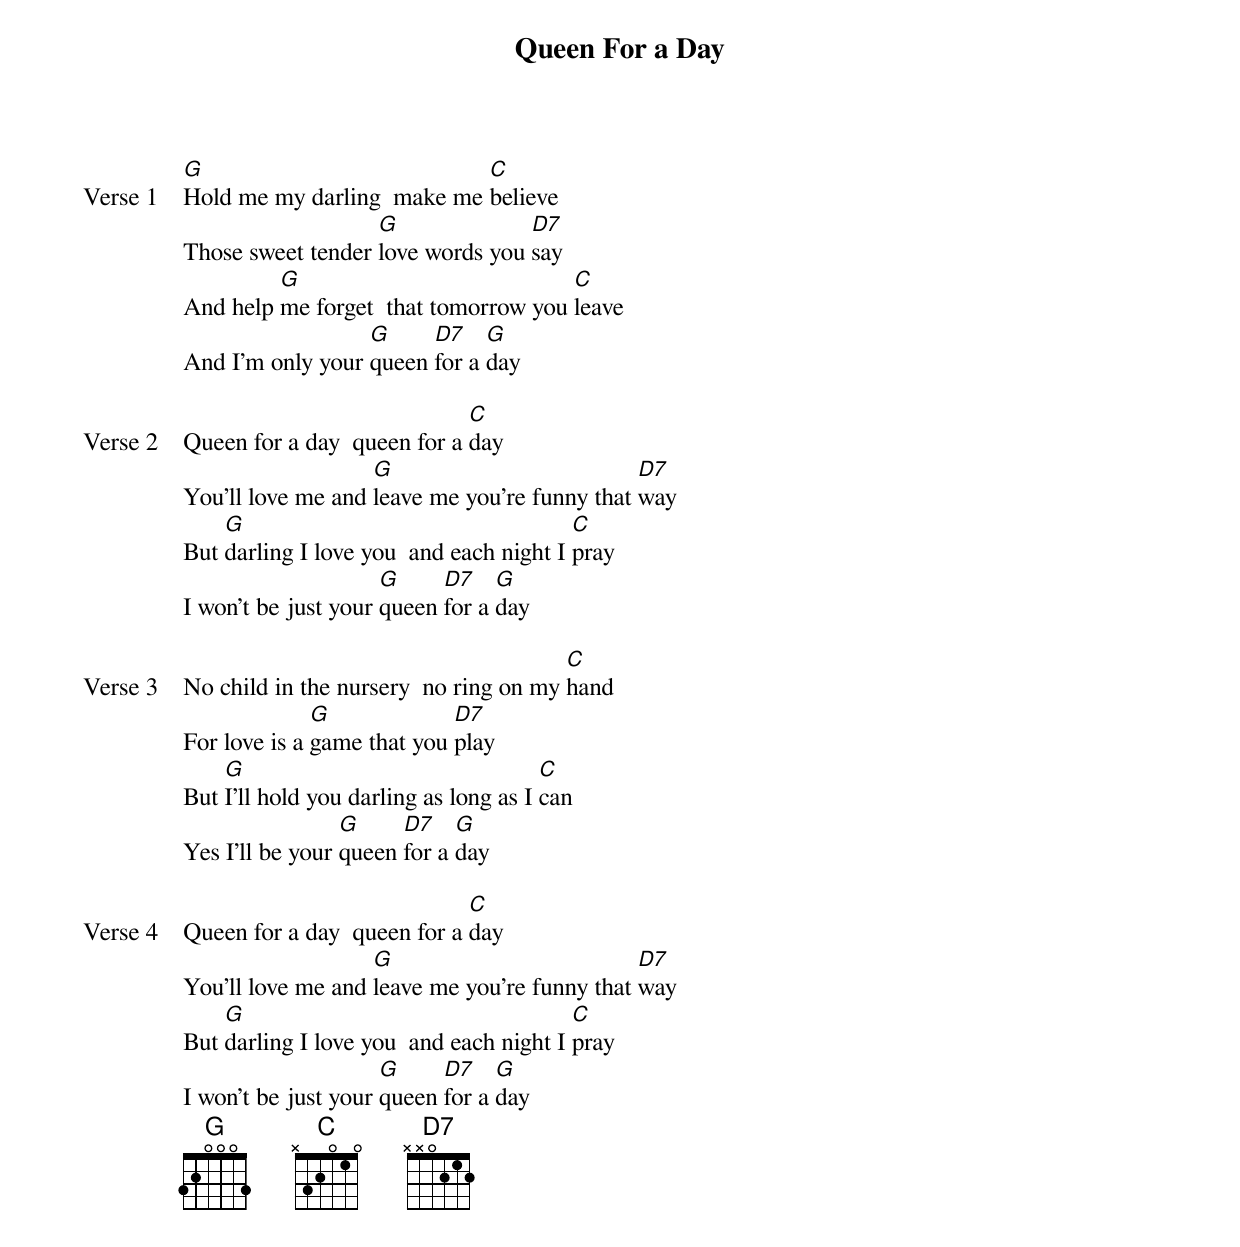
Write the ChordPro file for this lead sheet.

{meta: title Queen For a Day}
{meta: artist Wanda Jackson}
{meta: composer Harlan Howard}

{start_of_verse: Verse 1}
[G]Hold me my darling  make me [C]believe
Those sweet tender [G]love words you [D7]say
And help [G]me forget  that tomorrow you [C]leave
And I'm only your [G]queen [D7]for a [G]day
{end_of_verse}

{start_of_verse: Verse 2}
Queen for a day  queen for a [C]day
You'll love me and [G]leave me you're funny that [D7]way
But [G]darling I love you  and each night I [C]pray
I won't be just your [G]queen [D7]for a [G]day
{end_of_verse}

{start_of_verse: Verse 3}
No child in the nursery  no ring on my [C]hand
For love is a [G]game that you [D7]play
But [G]I'll hold you darling as long as I [C]can
Yes I'll be your [G]queen [D7]for a [G]day
{end_of_verse}

{start_of_verse: Verse 4}
Queen for a day  queen for a [C]day
You'll love me and [G]leave me you're funny that [D7]way
But [G]darling I love you  and each night I [C]pray
I won't be just your [G]queen [D7]for a [G]day
{end_of_verse}
